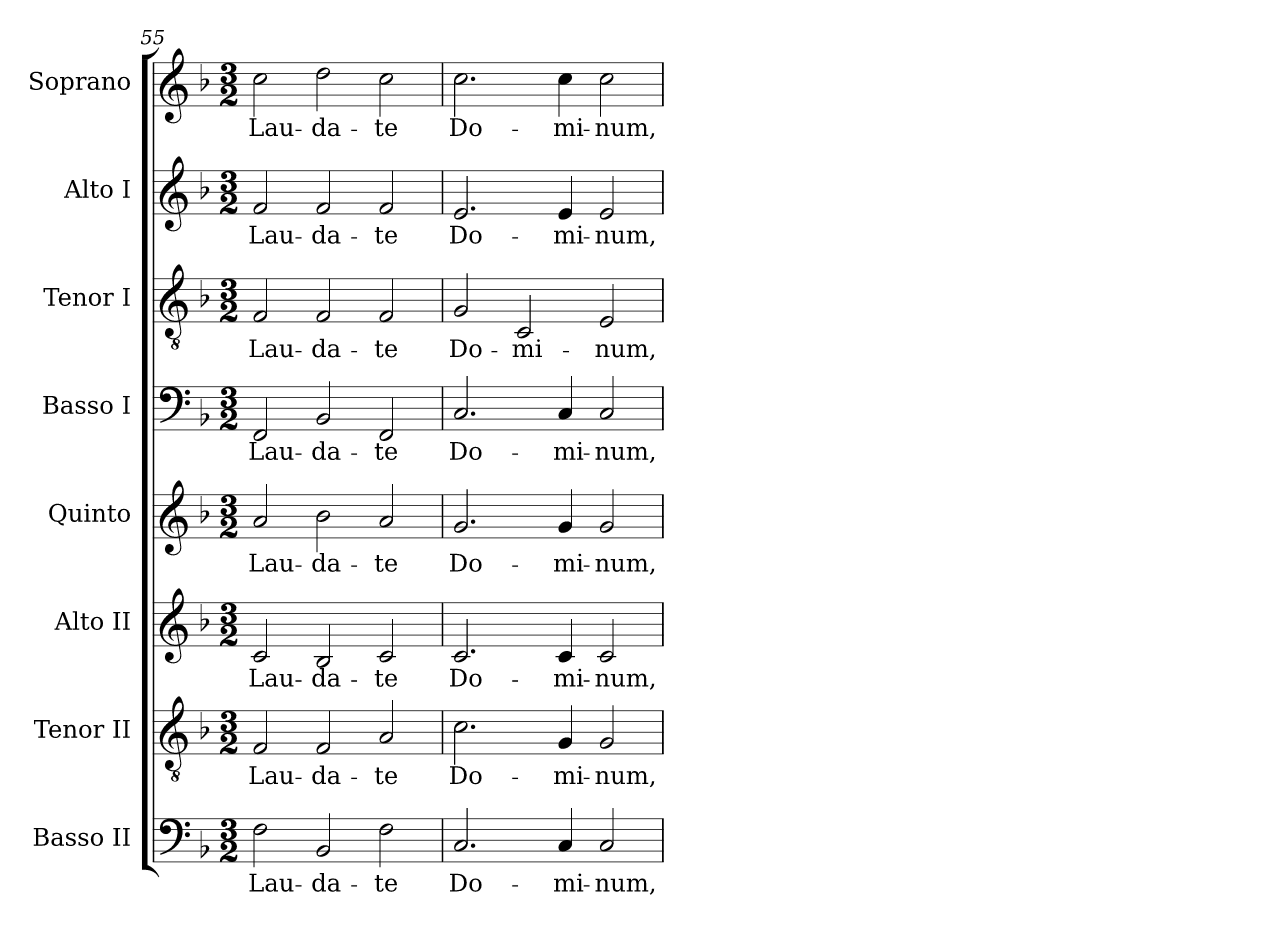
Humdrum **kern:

**kern	**text	**kern	**text	**kern	**text	**kern	**text	**kern	**text	**kern	**text	**kern	**text	**kern	**text
*part8	*part8	*part7	*part7	*part6	*part6	*part5	*part5	*part4	*part4	*part3	*part3	*part2	*part2	*part1	*part1
*staff8	*staff8	*staff7	*staff7	*staff6	*staff6	*staff5	*staff5	*staff4	*staff4	*staff3	*staff3	*staff2	*staff2	*staff1	*staff1
*I"Basso II	*	*I"Tenor II	*	*I"Alto II	*	*I"Quinto	*	*I"Basso I	*	*I"Tenor I	*	*I"Alto I	*	*I"Soprano	*
*I'B. 2	*	*I'T. 2	*	*I'A. 2	*	*I'Q.	*	*I'B. 1	*	*I'T. 1	*	*I'A. 1	*	*I'S.	*
!!LO:LB:g=z
*clefF4	*	*clefGv2	*	*clefG2	*	*clefG2	*	*clefF4	*	*clefGv2	*	*clefG2	*	*clefG2	*
*	*	*ITrd7c12	*	*	*	*	*	*	*	*ITrd7c12	*	*	*	*	*
*k[b-]	*	*k[b-]	*	*k[b-]	*	*k[b-]	*	*k[b-]	*	*k[b-]	*	*k[b-]	*	*k[b-]	*
*F:	*	*F:	*	*F:	*	*F:	*	*F:	*	*F:	*	*F:	*	*F:	*
*M3/2	*	*M3/2	*	*M3/2	*	*M3/2	*	*M3/2	*	*M3/2	*	*M3/2	*	*M3/2	*
=55	=55	=55	=55	=55	=55	=55	=55	=55	=55	=55	=55	=55	=55	=55	=55
!	!LO:LY:b:color=#000000	!	!	!	!	!	!	!	!	!	!	!	!	!	!
!	!	!	!LO:LY:b:color=#000000	!	!	!	!	!	!	!	!	!	!	!	!
!	!	!	!	!	!LO:LY:b:color=#000000	!	!	!	!	!	!	!	!	!	!
!	!	!	!	!	!	!	!LO:LY:b:color=#000000	!	!	!	!	!	!	!	!
!	!	!	!	!	!	!	!	!	!LO:LY:b:color=#000000	!	!	!	!	!	!
!	!	!	!	!	!	!	!	!	!	!	!LO:LY:b:color=#000000	!	!	!	!
!	!	!	!	!	!	!	!	!	!	!	!	!	!LO:LY:b:color=#000000	!	!
!	!	!	!	!	!	!	!	!	!	!	!	!	!	!	!LO:LY:b:color=#000000
2Fi\	Lau-	2FFi/	Lau-	2ci/	Lau-	2ai/	Lau-	2FFi/	Lau-	2FFi/	Lau-	2fi/	Lau-	2cci\	Lau-
!	!LO:LY:b:color=#000000	!	!	!	!	!	!	!	!	!	!	!	!	!	!
!	!	!	!LO:LY:b:color=#000000	!	!	!	!	!	!	!	!	!	!	!	!
!	!	!	!	!	!LO:LY:b:color=#000000	!	!	!	!	!	!	!	!	!	!
!	!	!	!	!	!	!	!LO:LY:b:color=#000000	!	!	!	!	!	!	!	!
!	!	!	!	!	!	!	!	!	!LO:LY:b:color=#000000	!	!	!	!	!	!
!	!	!	!	!	!	!	!	!	!	!	!LO:LY:b:color=#000000	!	!	!	!
!	!	!	!	!	!	!	!	!	!	!	!	!	!LO:LY:b:color=#000000	!	!
!	!	!	!	!	!	!	!	!	!	!	!	!	!	!	!LO:LY:b:color=#000000
2BB-i/	-da-	2FFi/	-da-	2B-i/	-da-	2b-i\	-da-	2BB-i/	-da-	2FFi/	-da-	2fi/	-da-	2ddi\	-da-
!	!LO:LY:b:color=#000000	!	!	!	!	!	!	!	!	!	!	!	!	!	!
!	!	!	!LO:LY:b:color=#000000	!	!	!	!	!	!	!	!	!	!	!	!
!	!	!	!	!	!LO:LY:b:color=#000000	!	!	!	!	!	!	!	!	!	!
!	!	!	!	!	!	!	!LO:LY:b:color=#000000	!	!	!	!	!	!	!	!
!	!	!	!	!	!	!	!	!	!LO:LY:b:color=#000000	!	!	!	!	!	!
!	!	!	!	!	!	!	!	!	!	!	!LO:LY:b:color=#000000	!	!	!	!
!	!	!	!	!	!	!	!	!	!	!	!	!	!LO:LY:b:color=#000000	!	!
!	!	!	!	!	!	!	!	!	!	!	!	!	!	!	!LO:LY:b:color=#000000
2Fi\	-te	2AAi/	-te	2ci/	-te	2ai/	-te	2FFi/	-te	2FFi/	-te	2fi/	-te	2cci\	-te
=56	=56	=56	=56	=56	=56	=56	=56	=56	=56	=56	=56	=56	=56	=56	=56
!	!LO:LY:b:color=#000000	!	!	!	!	!	!	!	!	!	!	!	!	!	!
!	!	!	!LO:LY:b:color=#000000	!	!	!	!	!	!	!	!	!	!	!	!
!	!	!	!	!	!LO:LY:b:color=#000000	!	!	!	!	!	!	!	!	!	!
!	!	!	!	!	!	!	!LO:LY:b:color=#000000	!	!	!	!	!	!	!	!
!	!	!	!	!	!	!	!	!	!LO:LY:b:color=#000000	!	!	!	!	!	!
!	!	!	!	!	!	!	!	!	!	!	!LO:LY:b:color=#000000	!	!	!	!
!	!	!	!	!	!	!	!	!	!	!	!	!	!LO:LY:b:color=#000000	!	!
!	!	!	!	!	!	!	!	!	!	!	!	!	!	!	!LO:LY:b:color=#000000
2.Ci/	Do-	2.Ci\	Do-	2.ci/	Do-	2.gi/	Do-	2.Ci/	Do-	2GGi/	Do-	2.ei/	Do-	2.cci\	Do-
!	!	!	!	!	!	!	!	!	!	!	!LO:LY:b:color=#000000	!	!	!	!
.	.	.	.	.	.	.	.	.	.	2CCi/	-mi-	.	.	.	.
!	!LO:LY:b:color=#000000	!	!	!	!	!	!	!	!	!	!	!	!	!	!
!	!	!	!LO:LY:b:color=#000000	!	!	!	!	!	!	!	!	!	!	!	!
!	!	!	!	!	!LO:LY:b:color=#000000	!	!	!	!	!	!	!	!	!	!
!	!	!	!	!	!	!	!LO:LY:b:color=#000000	!	!	!	!	!	!	!	!
!	!	!	!	!	!	!	!	!	!LO:LY:b:color=#000000	!	!	!	!	!	!
!	!	!	!	!	!	!	!	!	!	!	!	!	!LO:LY:b:color=#000000	!	!
!	!	!	!	!	!	!	!	!	!	!	!	!	!	!	!LO:LY:b:color=#000000
4Ci/	-mi-	4GGi/	-mi-	4ci/	-mi-	4gi/	-mi-	4Ci/	-mi-	.	.	4ei/	-mi-	4cci\	-mi-
!	!LO:LY:b:color=#000000	!	!	!	!	!	!	!	!	!	!	!	!	!	!
!	!	!	!LO:LY:b:color=#000000	!	!	!	!	!	!	!	!	!	!	!	!
!	!	!	!	!	!LO:LY:b:color=#000000	!	!	!	!	!	!	!	!	!	!
!	!	!	!	!	!	!	!LO:LY:b:color=#000000	!	!	!	!	!	!	!	!
!	!	!	!	!	!	!	!	!	!LO:LY:b:color=#000000	!	!	!	!	!	!
!	!	!	!	!	!	!	!	!	!	!	!LO:LY:b:color=#000000	!	!	!	!
!	!	!	!	!	!	!	!	!	!	!	!	!	!LO:LY:b:color=#000000	!	!
!	!	!	!	!	!	!	!	!	!	!	!	!	!	!	!LO:LY:b:color=#000000
2Ci/	-num,	2GGi/	-num,	2ci/	-num,	2gi/	-num,	2Ci/	-num,	2EEi/	-num,	2ei/	-num,	2cci\	-num,
=	=	=	=	=	=	=	=	=	=	=	=	=	=	=	=
*-	*-	*-	*-	*-	*-	*-	*-	*-	*-	*-	*-	*-	*-	*-	*-
